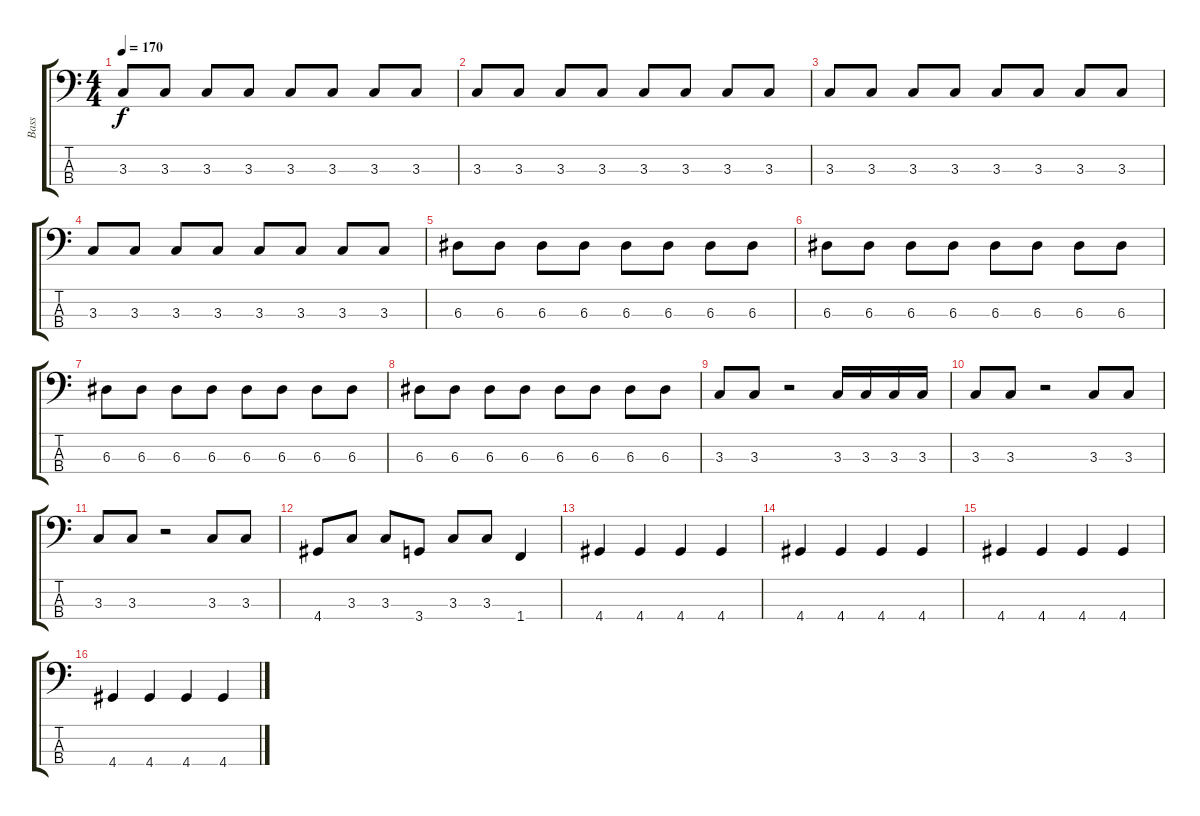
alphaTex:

\track ("Bass" "Bass") {instrument electricbassfinger}
\staff {score tabs}
\tuning (G2 D2 A1 E1) {hide}
\ts (4 4)
\tempo 170
\clef f4
\ks c
3.3.8{dy f} 3.3.8 3.3.8 3.3.8 3.3.8 3.3.8 3.3.8 3.3.8 |
3.3.8 3.3.8 3.3.8 3.3.8 3.3.8 3.3.8 3.3.8 3.3.8 |
3.3.8 3.3.8 3.3.8 3.3.8 3.3.8 3.3.8 3.3.8 3.3.8 |
3.3.8 3.3.8 3.3.8 3.3.8 3.3.8 3.3.8 3.3.8 3.3.8 |
6.3.8 6.3.8 6.3.8 6.3.8 6.3.8 6.3.8 6.3.8 6.3.8 |
6.3.8 6.3.8 6.3.8 6.3.8 6.3.8 6.3.8 6.3.8 6.3.8 |
6.3.8 6.3.8 6.3.8 6.3.8 6.3.8 6.3.8 6.3.8 6.3.8 |
6.3.8 6.3.8 6.3.8 6.3.8 6.3.8 6.3.8 6.3.8 6.3.8 |
3.3.8 3.3.8 r.2 3.3.16 3.3.16 3.3.16 3.3.16 |
3.3.8 3.3.8 r.2 3.3.8 3.3.8 |
3.3.8 3.3.8 r.2 3.3.8 3.3.8 |
4.4.8 3.3.8 3.3.8 3.4.8 3.3.8 3.3.8 1.4.4 |
4.4.4 4.4.4 4.4.4 4.4.4 |
4.4.4 4.4.4 4.4.4 4.4.4 |
4.4.4 4.4.4 4.4.4 4.4.4 |
4.4.4 4.4.4 4.4.4 4.4.4
